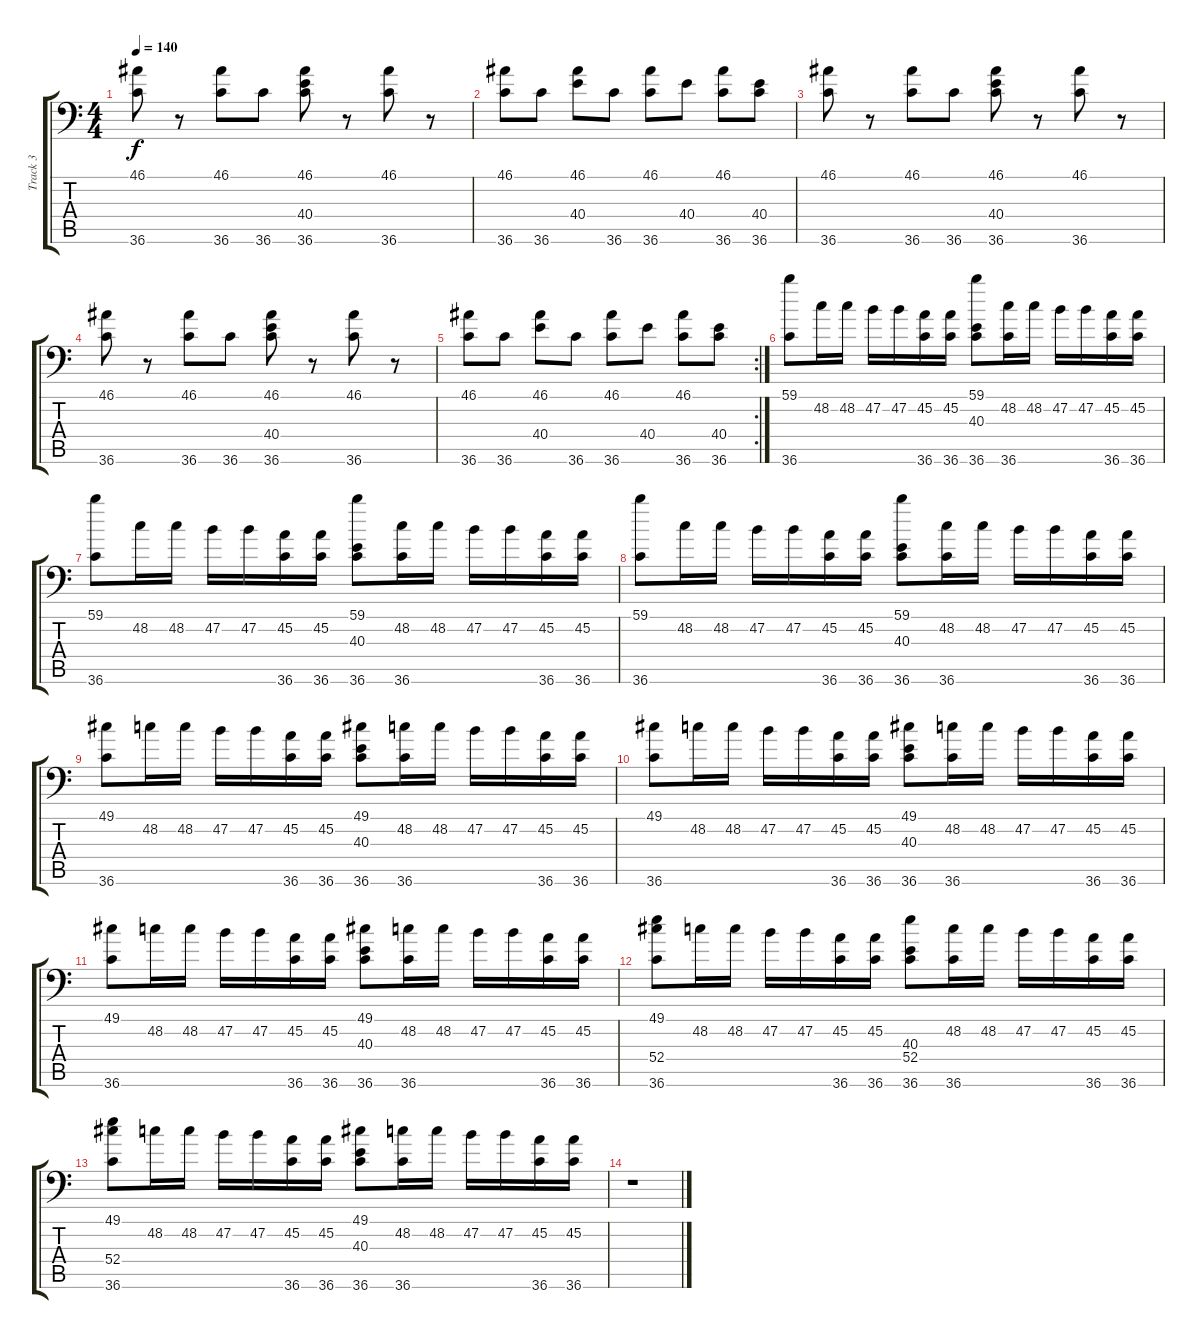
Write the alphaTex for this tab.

\track ("Track 3" "Track 3") {instrument acousticgrandpiano}
\staff {score tabs}
\tuning (C-1 C-1 C-1 C-1 C-1 C-1) {hide}
\ts (4 4)
\tempo 140
\clef f4
\ks c
(46.1 36.6).8{dy f} r.8 (46.1 36.6).8 36.6.8 (46.1 40.4 36.6).8 r.8 (46.1 36.6).8 r.8 |
(46.1 36.6).8 36.6.8 (46.1 40.4).8 36.6.8 (46.1 36.6).8 40.4.8 (46.1 36.6).8 (40.4 36.6).8 |
(46.1 36.6).8 r.8 (46.1 36.6).8 36.6.8 (46.1 40.4 36.6).8 r.8 (46.1 36.6).8 r.8 |
(46.1 36.6).8 r.8 (46.1 36.6).8 36.6.8 (46.1 40.4 36.6).8 r.8 (46.1 36.6).8 r.8 |
\rc 2
(46.1 36.6).8 36.6.8 (46.1 40.4).8 36.6.8 (46.1 36.6).8 40.4.8 (46.1 36.6).8 (40.4 36.6).8 |
(59.1 36.6).8 48.2.16 48.2.16 47.2.16 47.2.16 (45.2 36.6).16 (45.2 36.6).16 (59.1 40.3 36.6).8 (48.2 36.6).16 48.2.16 47.2.16 47.2.16 (45.2 36.6).16 (45.2 36.6).16 |
(59.1 36.6).8 48.2.16 48.2.16 47.2.16 47.2.16 (45.2 36.6).16 (45.2 36.6).16 (59.1 40.3 36.6).8 (48.2 36.6).16 48.2.16 47.2.16 47.2.16 (45.2 36.6).16 (45.2 36.6).16 |
(59.1 36.6).8 48.2.16 48.2.16 47.2.16 47.2.16 (45.2 36.6).16 (45.2 36.6).16 (59.1 40.3 36.6).8 (48.2 36.6).16 48.2.16 47.2.16 47.2.16 (45.2 36.6).16 (45.2 36.6).16 |
(49.1 36.6).8 48.2.16 48.2.16 47.2.16 47.2.16 (45.2 36.6).16 (45.2 36.6).16 (49.1 40.3 36.6).8 (48.2 36.6).16 48.2.16 47.2.16 47.2.16 (45.2 36.6).16 (45.2 36.6).16 |
(49.1 36.6).8 48.2.16 48.2.16 47.2.16 47.2.16 (45.2 36.6).16 (45.2 36.6).16 (49.1 40.3 36.6).8 (48.2 36.6).16 48.2.16 47.2.16 47.2.16 (45.2 36.6).16 (45.2 36.6).16 |
(49.1 36.6).8 48.2.16 48.2.16 47.2.16 47.2.16 (45.2 36.6).16 (45.2 36.6).16 (49.1 40.3 36.6).8 (48.2 36.6).16 48.2.16 47.2.16 47.2.16 (45.2 36.6).16 (45.2 36.6).16 |
(49.1 52.4 36.6).8 48.2.16 48.2.16 47.2.16 47.2.16 (45.2 36.6).16 (45.2 36.6).16 (40.3 52.4 36.6).8 (48.2 36.6).16 48.2.16 47.2.16 47.2.16 (45.2 36.6).16 (45.2 36.6).16 |
(49.1 52.4 36.6).8 48.2.16 48.2.16 47.2.16 47.2.16 (45.2 36.6).16 (45.2 36.6).16 (49.1 40.3 36.6).8 (48.2 36.6).16 48.2.16 47.2.16 47.2.16 (45.2 36.6).16 (45.2 36.6).16 |
r.1
